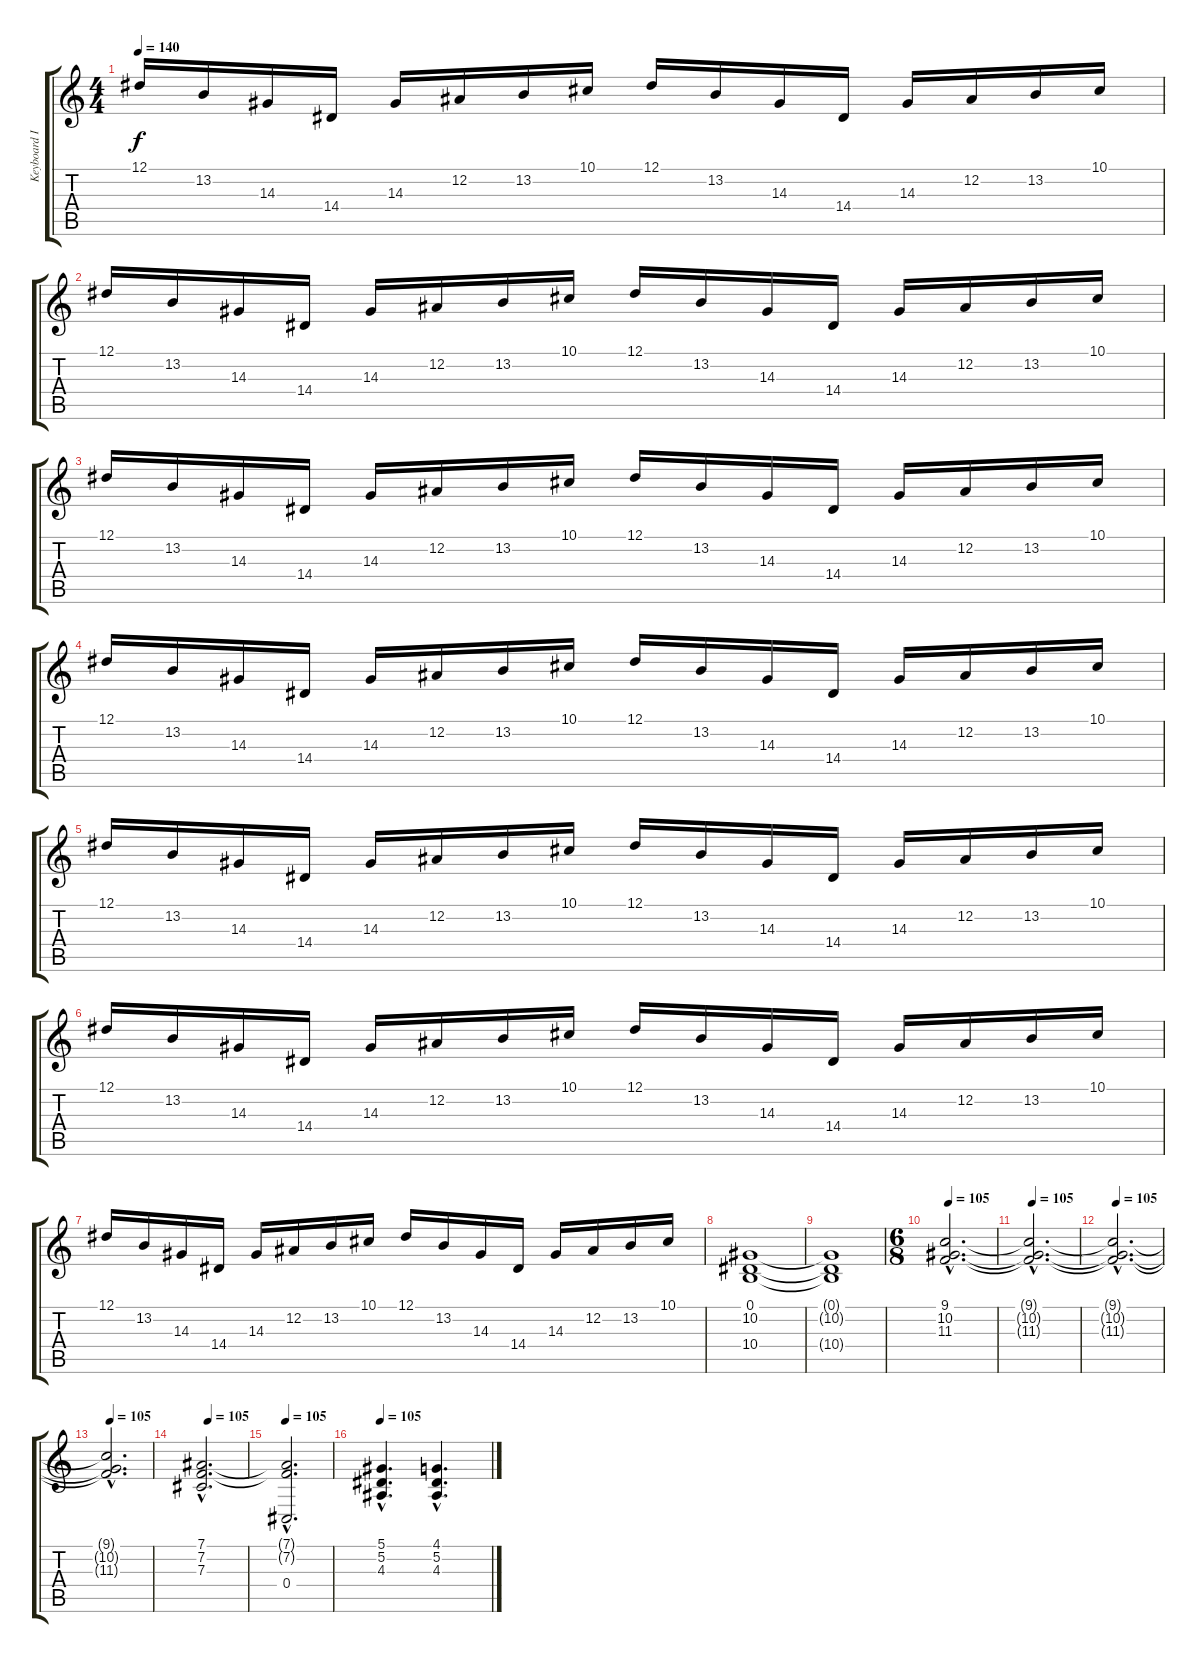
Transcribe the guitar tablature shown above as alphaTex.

\track ("Keyboard II" "Keyboard I") {instrument rockorgan}
\staff {score tabs}
\tuning (Eb4 Bb3 Gb3 Db3 Ab2 Eb2) {hide}
\ts (4 4)
\tempo 140
\clef g2
\ks c
12.1.16{dy f} 13.2.16 14.3.16 14.4.16 14.3.16 12.2.16 13.2.16 10.1.16 12.1.16 13.2.16 14.3.16 14.4.16 14.3.16 12.2.16 13.2.16 10.1.16 |
12.1.16 13.2.16 14.3.16 14.4.16 14.3.16 12.2.16 13.2.16 10.1.16 12.1.16 13.2.16 14.3.16 14.4.16 14.3.16 12.2.16 13.2.16 10.1.16 |
12.1.16 13.2.16 14.3.16 14.4.16 14.3.16 12.2.16 13.2.16 10.1.16 12.1.16 13.2.16 14.3.16 14.4.16 14.3.16 12.2.16 13.2.16 10.1.16 |
12.1.16 13.2.16 14.3.16 14.4.16 14.3.16 12.2.16 13.2.16 10.1.16 12.1.16 13.2.16 14.3.16 14.4.16 14.3.16 12.2.16 13.2.16 10.1.16 |
12.1.16 13.2.16 14.3.16 14.4.16 14.3.16 12.2.16 13.2.16 10.1.16 12.1.16 13.2.16 14.3.16 14.4.16 14.3.16 12.2.16 13.2.16 10.1.16 |
12.1.16 13.2.16 14.3.16 14.4.16 14.3.16 12.2.16 13.2.16 10.1.16 12.1.16 13.2.16 14.3.16 14.4.16 14.3.16 12.2.16 13.2.16 10.1.16 |
12.1.16 13.2.16 14.3.16 14.4.16 14.3.16 12.2.16 13.2.16 10.1.16 12.1.16 13.2.16 14.3.16 14.4.16 14.3.16 12.2.16 13.2.16 10.1.16 |
(0.1 10.2 10.4).1 |
(0.1{t} 10.2{t} 10.4{t}).1 |
\ts (6 8)
\tempo 105
(9.1{hac} 10.2{hac} 11.3{hac}).2{d instrument synthstrings2} |
\tempo 105
(9.1{hac t} 10.2{hac t} 11.3{hac t}).2{d} |
\tempo 105
(9.1{hac t} 10.2{hac t} 11.3{hac t}).2{d} |
\tempo 105
(9.1{hac t} 10.2{hac t} 11.3{hac t}).2{d} |
\tempo (105 0.16666666666666666)
(7.1{hac} 7.2{hac} 7.3{hac}).2{d} |
\tempo 105
(7.1{hac t} 7.2{hac t} 0.4{hac}).2{d} |
\tempo 105
(5.1{hac} 5.2{hac} 4.3{hac}).4{d} (4.1{hac} 5.2{hac} 4.3{hac}).4{d}
